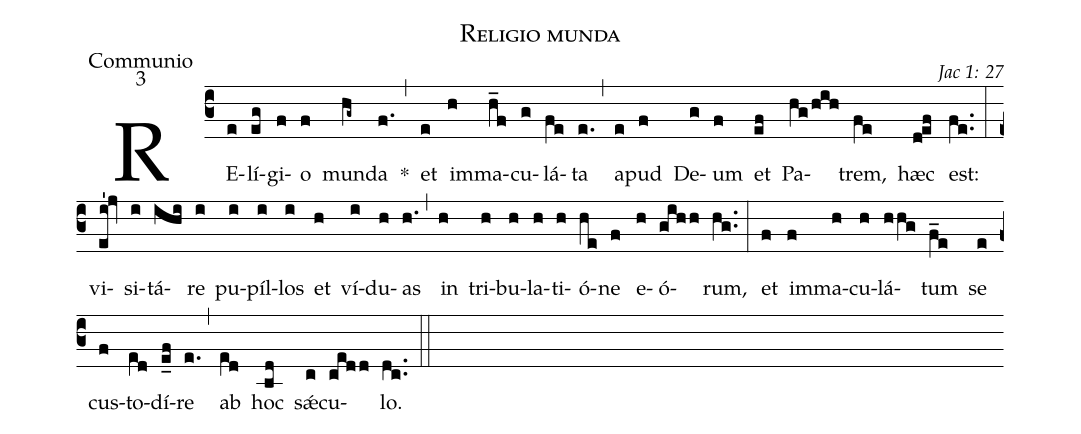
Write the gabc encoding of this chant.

name: Religio munda;
office-part: Communio;
mode: 3;
commentary: Jac 1: 27;
%%
(c3) RE(e)lí(eg)gi(f)o(f) mun(hg~)da(f.) *(,) et(e) im(h)ma(h_f)cu(g)lá(fe)ta(e.) (,) a(e)pud(f) De(g)um(f) et(ef) Pa(hg/hih)trem,(fe) hæc(def) est:(fe..) (:)
vi(ei'!jv)si(i)tá(ihi)re(i) pu(i)píl(i)los(i) et(h) ví(i)du(h)as(h.) (,) in(h) tri(h)bu(h)la(h)ti(h)ó(he)ne(f) e(h)ó(gihh)rum,(hg..) (:)
et(f) im(f)ma(h)cu(h)lá(hhg)tum(f_e) se(e) cus(f)to(e[ll:1]d)dí(e_f)re(e.) (,) ab(e[ll:1]d) hoc(bd) sǽ(c)cu(cedd)lo.(dc..) (::)
